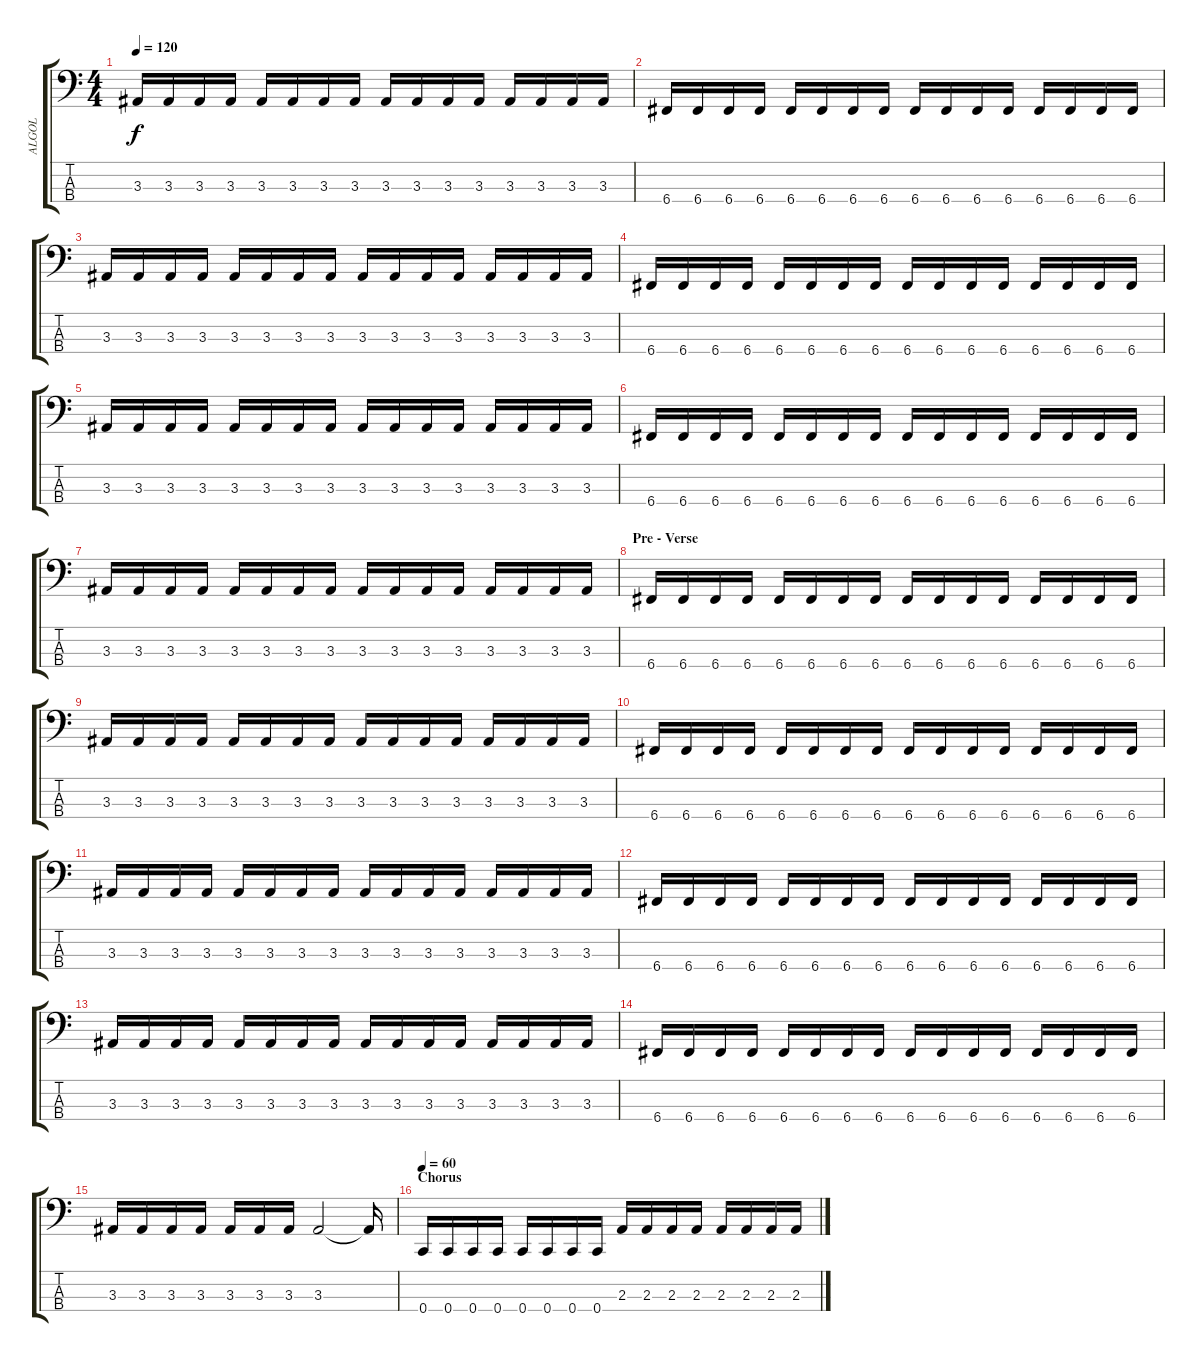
\track ("ALGOL" "ALGOL") {instrument electricbasspick}
\staff {score tabs}
\tuning (F2 C2 G1 C1) {hide}
\ts (4 4)
\tempo 120
\clef f4
\ks c
3.3.16{dy f} 3.3.16 3.3.16 3.3.16 3.3.16 3.3.16 3.3.16 3.3.16 3.3.16 3.3.16 3.3.16 3.3.16 3.3.16 3.3.16 3.3.16 3.3.16 |
6.4.16 6.4.16 6.4.16 6.4.16 6.4.16 6.4.16 6.4.16 6.4.16 6.4.16 6.4.16 6.4.16 6.4.16 6.4.16 6.4.16 6.4.16 6.4.16 |
3.3.16 3.3.16 3.3.16 3.3.16 3.3.16 3.3.16 3.3.16 3.3.16 3.3.16 3.3.16 3.3.16 3.3.16 3.3.16 3.3.16 3.3.16 3.3.16 |
6.4.16 6.4.16 6.4.16 6.4.16 6.4.16 6.4.16 6.4.16 6.4.16 6.4.16 6.4.16 6.4.16 6.4.16 6.4.16 6.4.16 6.4.16 6.4.16 |
3.3.16 3.3.16 3.3.16 3.3.16 3.3.16 3.3.16 3.3.16 3.3.16 3.3.16 3.3.16 3.3.16 3.3.16 3.3.16 3.3.16 3.3.16 3.3.16 |
6.4.16 6.4.16 6.4.16 6.4.16 6.4.16 6.4.16 6.4.16 6.4.16 6.4.16 6.4.16 6.4.16 6.4.16 6.4.16 6.4.16 6.4.16 6.4.16 |
3.3.16 3.3.16 3.3.16 3.3.16 3.3.16 3.3.16 3.3.16 3.3.16 3.3.16 3.3.16 3.3.16 3.3.16 3.3.16 3.3.16 3.3.16 3.3.16 |
\section ("" "Pre - Verse")
6.4.16 6.4.16 6.4.16 6.4.16 6.4.16 6.4.16 6.4.16 6.4.16 6.4.16 6.4.16 6.4.16 6.4.16 6.4.16 6.4.16 6.4.16 6.4.16 |
3.3.16 3.3.16 3.3.16 3.3.16 3.3.16 3.3.16 3.3.16 3.3.16 3.3.16 3.3.16 3.3.16 3.3.16 3.3.16 3.3.16 3.3.16 3.3.16 |
6.4.16 6.4.16 6.4.16 6.4.16 6.4.16 6.4.16 6.4.16 6.4.16 6.4.16 6.4.16 6.4.16 6.4.16 6.4.16 6.4.16 6.4.16 6.4.16 |
3.3.16 3.3.16 3.3.16 3.3.16 3.3.16 3.3.16 3.3.16 3.3.16 3.3.16 3.3.16 3.3.16 3.3.16 3.3.16 3.3.16 3.3.16 3.3.16 |
6.4.16 6.4.16 6.4.16 6.4.16 6.4.16 6.4.16 6.4.16 6.4.16 6.4.16 6.4.16 6.4.16 6.4.16 6.4.16 6.4.16 6.4.16 6.4.16 |
3.3.16 3.3.16 3.3.16 3.3.16 3.3.16 3.3.16 3.3.16 3.3.16 3.3.16 3.3.16 3.3.16 3.3.16 3.3.16 3.3.16 3.3.16 3.3.16 |
6.4.16 6.4.16 6.4.16 6.4.16 6.4.16 6.4.16 6.4.16 6.4.16 6.4.16 6.4.16 6.4.16 6.4.16 6.4.16 6.4.16 6.4.16 6.4.16 |
3.3.16 3.3.16 3.3.16 3.3.16 3.3.16 3.3.16 3.3.16 3.3.2 3.3{t}.16 |
\section ("" "Chorus")
\tempo 60
0.4.16 0.4.16 0.4.16 0.4.16 0.4.16 0.4.16 0.4.16 0.4.16 2.3.16 2.3.16 2.3.16 2.3.16 2.3.16 2.3.16 2.3.16 2.3.16
